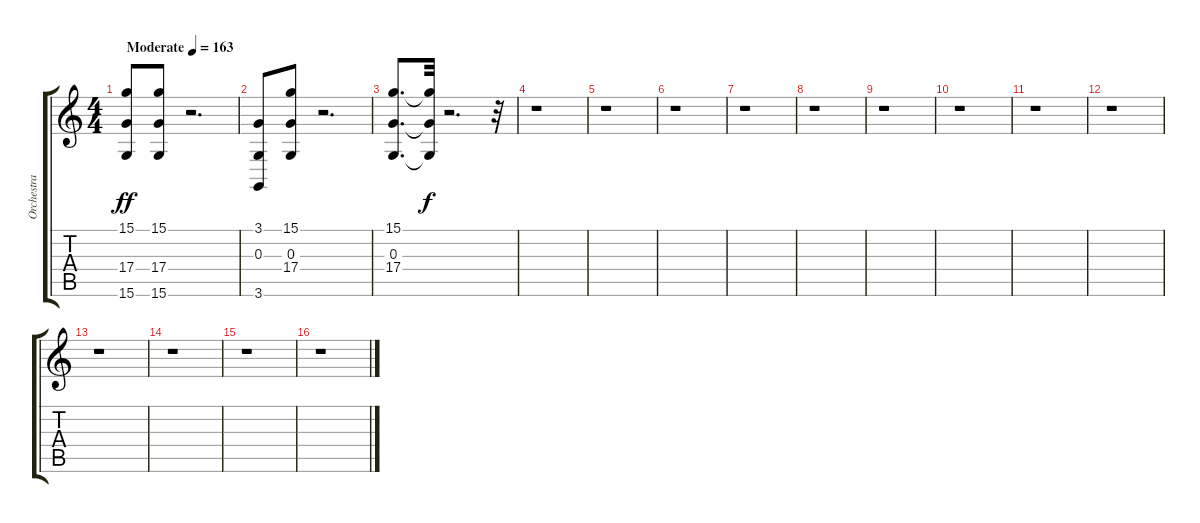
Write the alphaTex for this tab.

\track ("Orchestra Hit" "Orchestra ") {instrument orchestrahit}
\staff {score tabs}
\tuning (E4 B3 G3 D3 A2 E2) {hide}
\ts (4 4)
\tempo (163 "Moderate")
\clef g2
\ks c
(15.1 17.4 15.6).8{dy ff instrument orchestrahit} (15.1 17.4 15.6).8 r.2{d} |
(3.1 0.3 3.6).8 (15.1 0.3 17.4).8 r.2{d} |
(15.1 0.3 17.4).8{d} (15.1{t} 0.3{t} 17.4{t}).32{dy f} r.2{d} r.32 |
r.1 |
r.1 |
r.1 |
r.1 |
r.1 |
r.1 |
r.1 |
r.1 |
r.1 |
r.1 |
r.1 |
r.1 |
r.1
